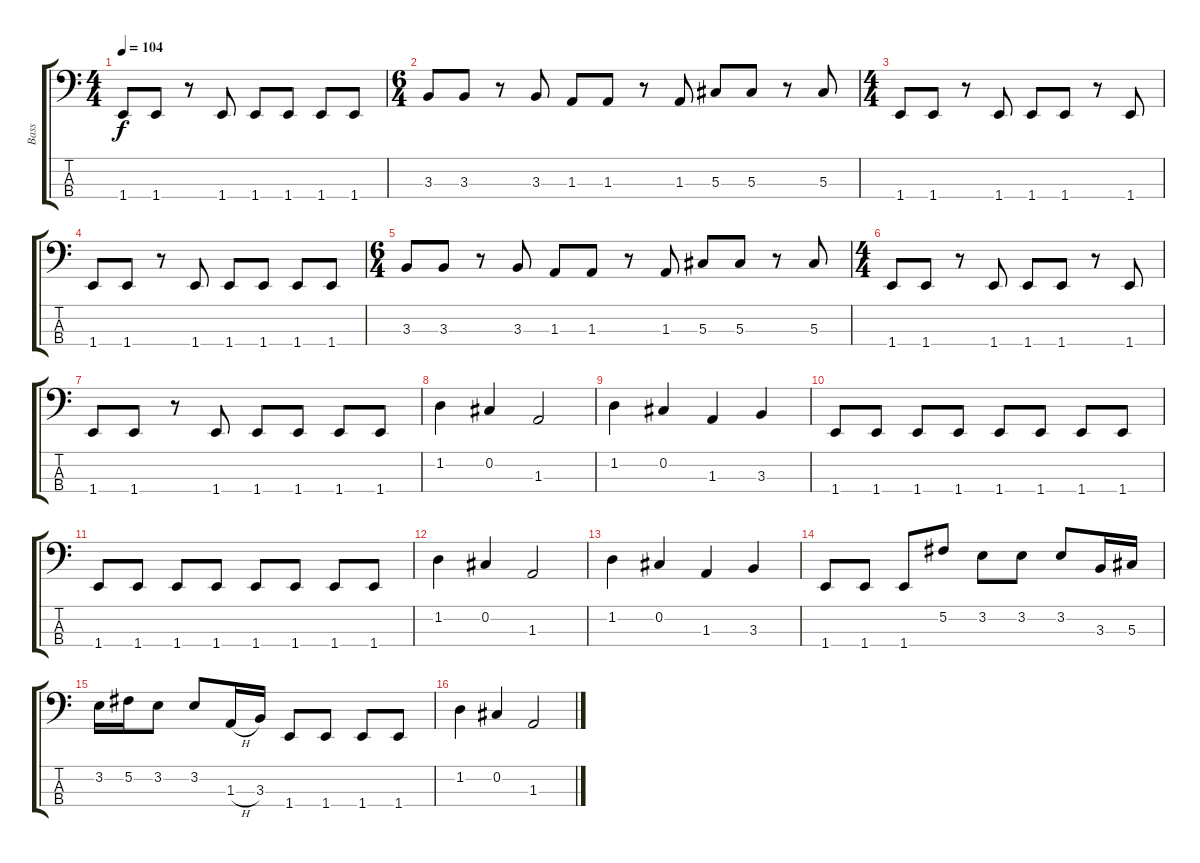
\track ("Bass" "Bass") {instrument electricbasspick}
\staff {score tabs}
\tuning (Gb2 Db2 Ab1 Eb1) {hide}
\ts (4 4)
\tempo 104
\clef f4
\ks c
1.4.8{dy f} 1.4.8 r.8 1.4.8 1.4.8 1.4.8 1.4.8 1.4.8 |
\ts (6 4)
3.3.8 3.3.8 r.8 3.3.8 1.3.8 1.3.8 r.8 1.3.8 5.3.8 5.3.8 r.8 5.3.8 |
\ts (4 4)
1.4.8 1.4.8 r.8 1.4.8 1.4.8 1.4.8 r.8 1.4.8 |
1.4.8 1.4.8 r.8 1.4.8 1.4.8 1.4.8 1.4.8 1.4.8 |
\ts (6 4)
3.3.8 3.3.8 r.8 3.3.8 1.3.8 1.3.8 r.8 1.3.8 5.3.8 5.3.8 r.8 5.3.8 |
\ts (4 4)
1.4.8 1.4.8 r.8 1.4.8 1.4.8 1.4.8 r.8 1.4.8 |
1.4.8 1.4.8 r.8 1.4.8 1.4.8 1.4.8 1.4.8 1.4.8 |
1.2.4 0.2.4 1.3.2 |
1.2.4 0.2.4 1.3.4 3.3.4 |
1.4.8 1.4.8 1.4.8 1.4.8 1.4.8 1.4.8 1.4.8 1.4.8 |
1.4.8 1.4.8 1.4.8 1.4.8 1.4.8 1.4.8 1.4.8 1.4.8 |
1.2.4 0.2.4 1.3.2 |
1.2.4 0.2.4 1.3.4 3.3.4 |
1.4.8 1.4.8 1.4.8 5.2.8 3.2.8 3.2.8 3.2.8 3.3.16 5.3.16 |
3.2.16 5.2.16 3.2.8 3.2.8 1.3{h}.16 3.3.16 1.4.8 1.4.8 1.4.8 1.4.8 |
1.2.4 0.2.4 1.3.2
